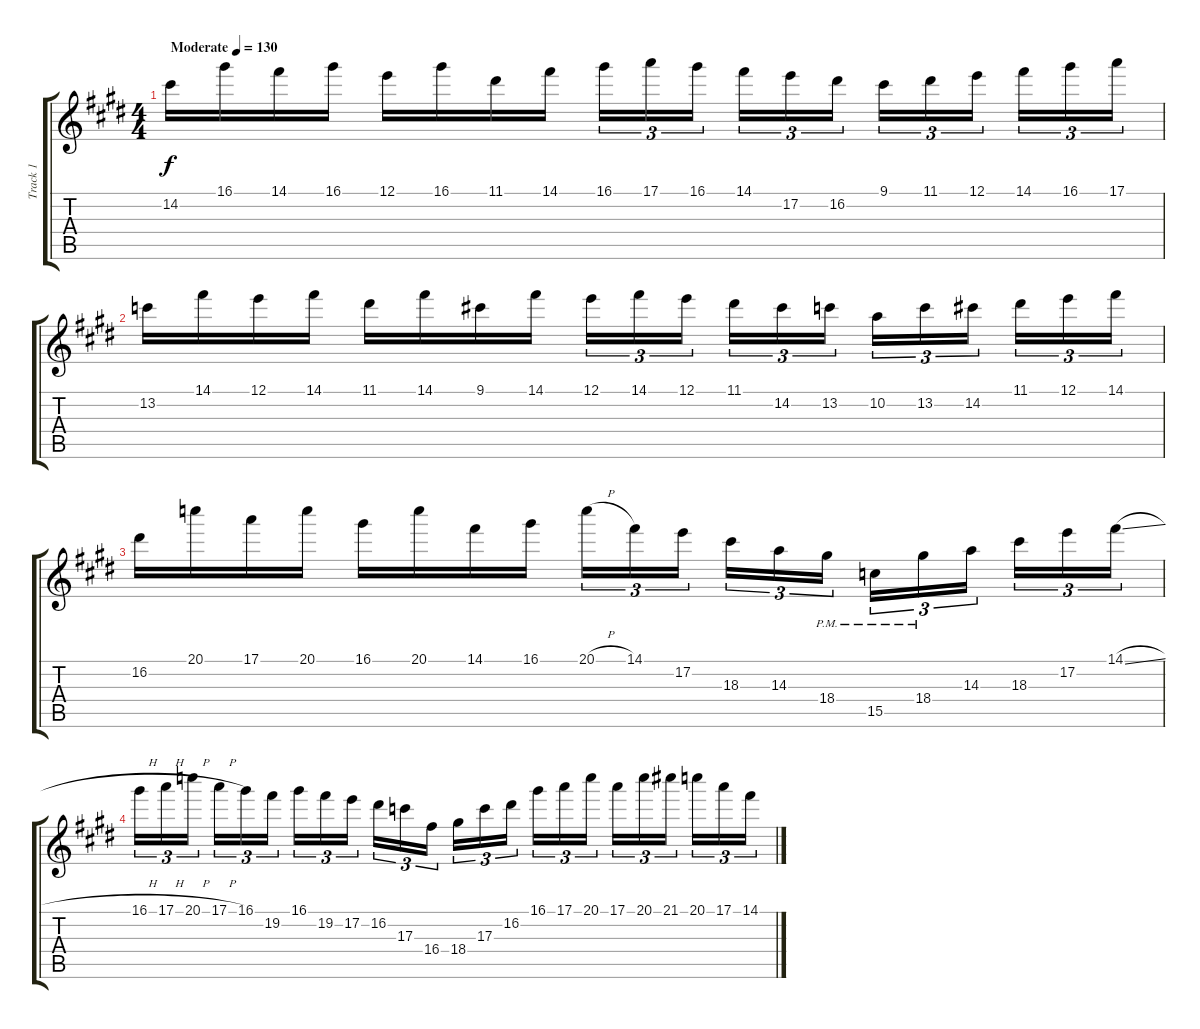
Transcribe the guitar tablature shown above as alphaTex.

\track ("Track 1" "Track 1") {instrument overdrivenguitar}
\staff {score tabs}
\tuning (E4 B3 G3 D3 A2 E2) {hide}
\ts (4 4)
\tempo (130 "Moderate")
\clef g2
\ks e
14.2.16{dy f instrument overdrivenguitar} 16.1.16 14.1.16 16.1.16 12.1.16 16.1.16 11.1.16 14.1.16 16.1.16{tu (3 2)} 17.1.16{tu (3 2)} 16.1.16{tu (3 2) beam splitsecondary} 14.1.16{tu (3 2)} 17.2.16{tu (3 2)} 16.2.16{tu (3 2)} 9.1.16{tu (3 2)} 11.1.16{tu (3 2)} 12.1.16{tu (3 2) beam splitsecondary} 14.1.16{tu (3 2)} 16.1.16{tu (3 2)} 17.1.16{tu (3 2)} |
13.2.16 14.1.16 12.1.16 14.1.16 11.1.16 14.1.16 9.1.16 14.1.16 12.1.16{tu (3 2)} 14.1.16{tu (3 2)} 12.1.16{tu (3 2) beam splitsecondary} 11.1.16{tu (3 2)} 14.2.16{tu (3 2)} 13.2.16{tu (3 2)} 10.2.16{tu (3 2)} 13.2.16{tu (3 2)} 14.2.16{tu (3 2) beam splitsecondary} 11.1.16{tu (3 2)} 12.1.16{tu (3 2)} 14.1.16{tu (3 2)} |
16.2.16 20.1.16 17.1.16 20.1.16 16.1.16 20.1.16 14.1.16 16.1.16 20.1{h}.16{tu (3 2)} 14.1.16{tu (3 2)} 17.2.16{tu (3 2) beam splitsecondary} 18.3.16{tu (3 2)} 14.3.16{tu (3 2)} 18.4{pm}.16{tu (3 2)} 15.5{pm}.16{tu (3 2)} 18.4{pm}.16{tu (3 2)} 14.3.16{tu (3 2) beam splitsecondary} 18.3.16{tu (3 2)} 17.2.16{tu (3 2)} 14.1{sl}.16{tu (3 2)} |
16.1{h}.16{tu (3 2)} 17.1{h}.16{tu (3 2)} 20.1{h}.16{tu (3 2) beam splitsecondary} 17.1{h}.16{tu (3 2)} 16.1.16{tu (3 2)} 19.2.16{tu (3 2)} 16.1.16{tu (3 2)} 19.2.16{tu (3 2)} 17.2.16{tu (3 2) beam splitsecondary} 16.2.16{tu (3 2)} 17.3.16{tu (3 2)} 16.4.16{tu (3 2)} 18.4.16{tu (3 2)} 17.3.16{tu (3 2)} 16.2.16{tu (3 2) beam splitsecondary} 16.1.16{tu (3 2)} 17.1.16{tu (3 2)} 20.1.16{tu (3 2)} 17.1.16{tu (3 2)} 20.1.16{tu (3 2)} 21.1.16{tu (3 2) beam splitsecondary} 20.1.16{tu (3 2)} 17.1.16{tu (3 2)} 14.1.16{tu (3 2)}
